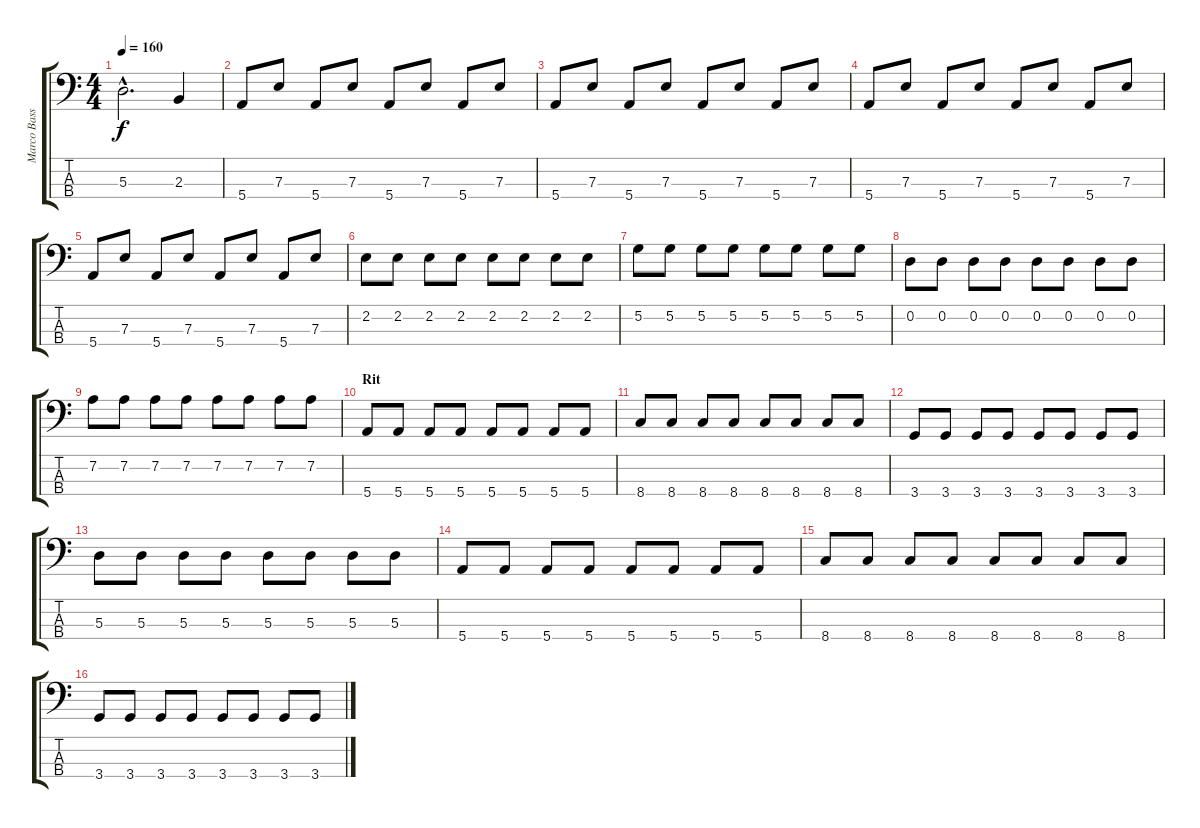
\track ("Marco Bass" "Marco Bass") {instrument electricbasspick}
\staff {score tabs}
\tuning (G2 D2 A1 E1) {hide}
\ts (4 4)
\tempo 160
\clef f4
\ks c
5.3{hac}.2{d dy f} 2.3.4 |
5.4.8 7.3.8 5.4.8 7.3.8 5.4.8 7.3.8 5.4.8 7.3.8 |
5.4.8 7.3.8 5.4.8 7.3.8 5.4.8 7.3.8 5.4.8 7.3.8 |
5.4.8 7.3.8 5.4.8 7.3.8 5.4.8 7.3.8 5.4.8 7.3.8 |
5.4.8 7.3.8 5.4.8 7.3.8 5.4.8 7.3.8 5.4.8 7.3.8 |
2.2.8 2.2.8 2.2.8 2.2.8 2.2.8 2.2.8 2.2.8 2.2.8 |
5.2.8 5.2.8 5.2.8 5.2.8 5.2.8 5.2.8 5.2.8 5.2.8 |
0.2.8 0.2.8 0.2.8 0.2.8 0.2.8 0.2.8 0.2.8 0.2.8 |
7.2.8 7.2.8 7.2.8 7.2.8 7.2.8 7.2.8 7.2.8 7.2.8 |
\section ("" "Rit")
5.4.8 5.4.8 5.4.8 5.4.8 5.4.8 5.4.8 5.4.8 5.4.8 |
8.4.8 8.4.8 8.4.8 8.4.8 8.4.8 8.4.8 8.4.8 8.4.8 |
3.4.8 3.4.8 3.4.8 3.4.8 3.4.8 3.4.8 3.4.8 3.4.8 |
5.3.8 5.3.8 5.3.8 5.3.8 5.3.8 5.3.8 5.3.8 5.3.8 |
5.4.8 5.4.8 5.4.8 5.4.8 5.4.8 5.4.8 5.4.8 5.4.8 |
8.4.8 8.4.8 8.4.8 8.4.8 8.4.8 8.4.8 8.4.8 8.4.8 |
3.4.8 3.4.8 3.4.8 3.4.8 3.4.8 3.4.8 3.4.8 3.4.8
